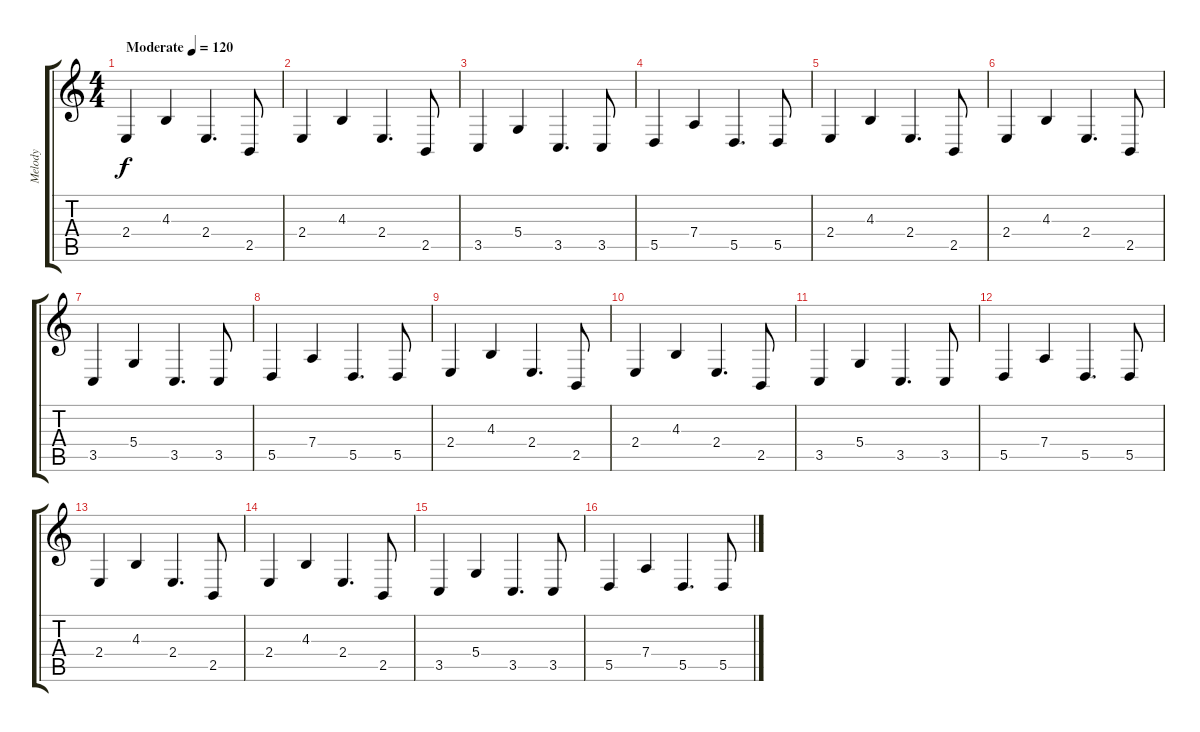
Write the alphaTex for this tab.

\track ("Melody" "Melody") {instrument fx4atmosphere}
\staff {score tabs}
\tuning (E4 B3 G3 D3 A2 E2) {hide}
\ts (4 4)
\tempo (120 "Moderate")
\clef g2
\ks c
2.4.4{dy f instrument fx4atmosphere} 4.3.4 2.4.4{d} 2.5.8 |
2.4.4 4.3.4 2.4.4{d} 2.5.8 |
3.5.4 5.4.4 3.5.4{d} 3.5.8 |
5.5.4 7.4.4 5.5.4{d} 5.5.8 |
2.4.4 4.3.4 2.4.4{d} 2.5.8 |
2.4.4 4.3.4 2.4.4{d} 2.5.8 |
3.5.4 5.4.4 3.5.4{d} 3.5.8 |
5.5.4 7.4.4 5.5.4{d} 5.5.8 |
2.4.4 4.3.4 2.4.4{d} 2.5.8 |
2.4.4 4.3.4 2.4.4{d} 2.5.8 |
3.5.4 5.4.4 3.5.4{d} 3.5.8 |
5.5.4 7.4.4 5.5.4{d} 5.5.8 |
2.4.4 4.3.4 2.4.4{d} 2.5.8 |
2.4.4 4.3.4 2.4.4{d} 2.5.8 |
3.5.4 5.4.4 3.5.4{d} 3.5.8 |
5.5.4 7.4.4 5.5.4{d} 5.5.8
